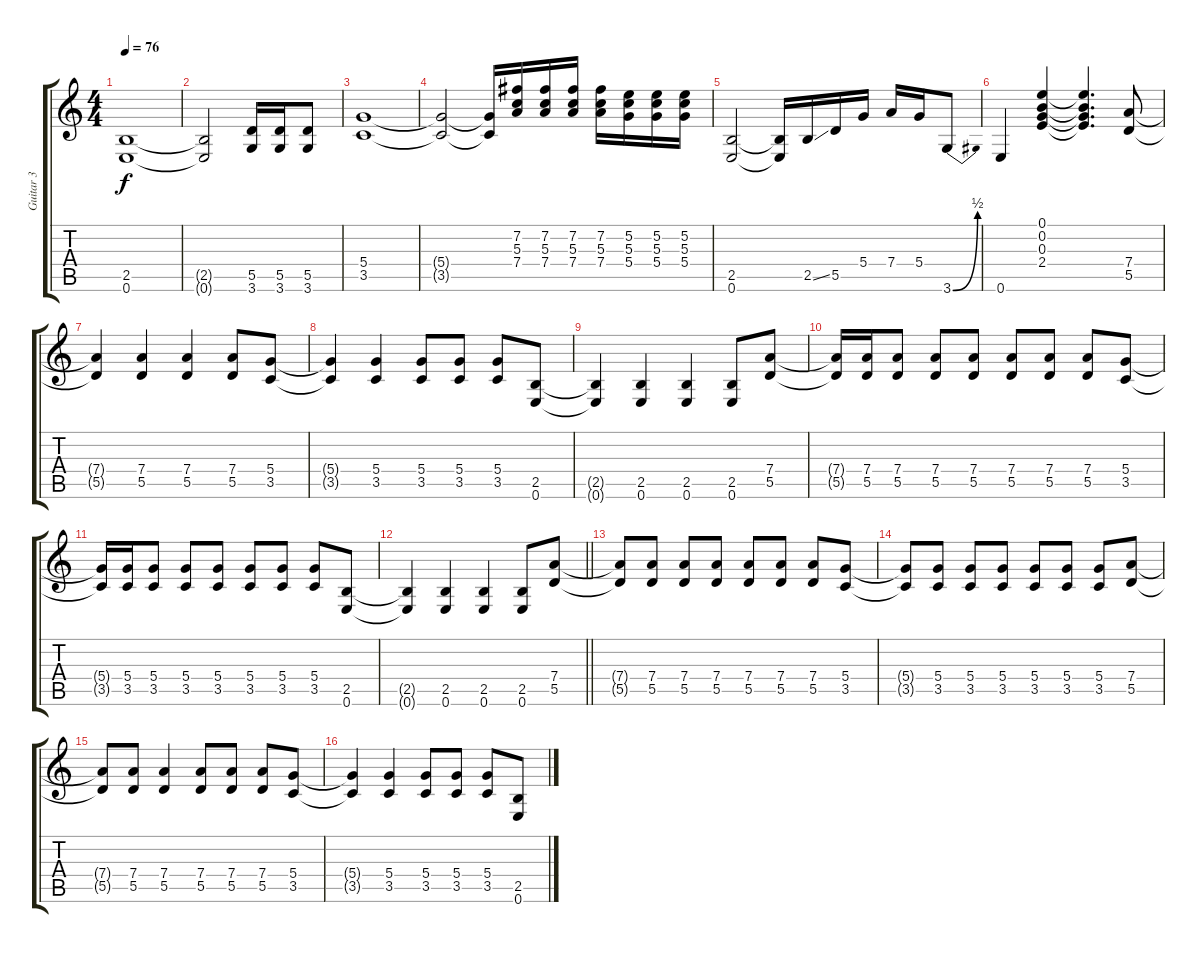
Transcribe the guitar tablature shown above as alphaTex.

\track ("Guitar 3" "Guitar 3") {instrument distortionguitar}
\staff {score tabs}
\tuning (E4 B3 G3 D3 A2 E2) {hide}
\ts (4 4)
\tempo 76
\clef g2
\ks c
(2.5 0.6).1{dy f} |
(2.5{t} 0.6{t}).2 (5.5 3.6).16 (5.5 3.6).16 (5.5 3.6).8 |
(5.4 3.5).1 |
(5.4{t} 3.5{t}).2 (5.4{t} 3.5{t}).16 (7.2 5.3 7.4).16 (7.2 5.3 7.4).16 (7.2 5.3 7.4).16 (7.2 5.3 7.4).16 (5.2 5.3 5.4).16 (5.2 5.3 5.4).16 (5.2 5.3 5.4).16 |
(2.5 0.6).2 (2.5{t} 0.6{t}).16 2.5{ss}.16 5.5.16 5.4.16 7.4.16 5.4.16 3.6{be (bend 0 0 60 2)}.8 |
0.6.4 (0.1 0.2 0.3 2.4).4 (0.1{t} 0.2{t} 0.3{t} 2.4{t}).4{d} (7.4 5.5).8 |
(7.4{t} 5.5{t}).4 (7.4 5.5).4 (7.4 5.5).4 (7.4 5.5).8 (5.4 3.5).8 |
(5.4{t} 3.5{t}).4 (5.4 3.5).4 (5.4 3.5).8 (5.4 3.5).8 (5.4 3.5).8 (2.5 0.6).8 |
(2.5{t} 0.6{t}).4 (2.5 0.6).4 (2.5 0.6).4 (2.5 0.6).8 (7.4 5.5).8 |
(7.4{t} 5.5{t}).16 (7.4 5.5).16 (7.4 5.5).8 (7.4 5.5).8 (7.4 5.5).8 (7.4 5.5).8 (7.4 5.5).8 (7.4 5.5).8 (5.4 3.5).8 |
(5.4{t} 3.5{t}).16 (5.4 3.5).16 (5.4 3.5).8 (5.4 3.5).8 (5.4 3.5).8 (5.4 3.5).8 (5.4 3.5).8 (5.4 3.5).8 (2.5 0.6).8 |
\barLineRight lightlight
(2.5{t} 0.6{t}).4 (2.5 0.6).4 (2.5 0.6).4 (2.5 0.6).8 (7.4 5.5).8 |
(7.4{t} 5.5{t}).8 (7.4 5.5).8 (7.4 5.5).8 (7.4 5.5).8 (7.4 5.5).8 (7.4 5.5).8 (7.4 5.5).8 (5.4 3.5).8 |
(5.4{t} 3.5{t}).8 (5.4 3.5).8 (5.4 3.5).8 (5.4 3.5).8 (5.4 3.5).8 (5.4 3.5).8 (5.4 3.5).8 (7.4 5.5).8 |
(7.4{t} 5.5{t}).8 (7.4 5.5).8 (7.4 5.5).4 (7.4 5.5).8 (7.4 5.5).8 (7.4 5.5).8 (5.4 3.5).8 |
(5.4{t} 3.5{t}).4 (5.4 3.5).4 (5.4 3.5).8 (5.4 3.5).8 (5.4 3.5).8 (2.5 0.6).8
